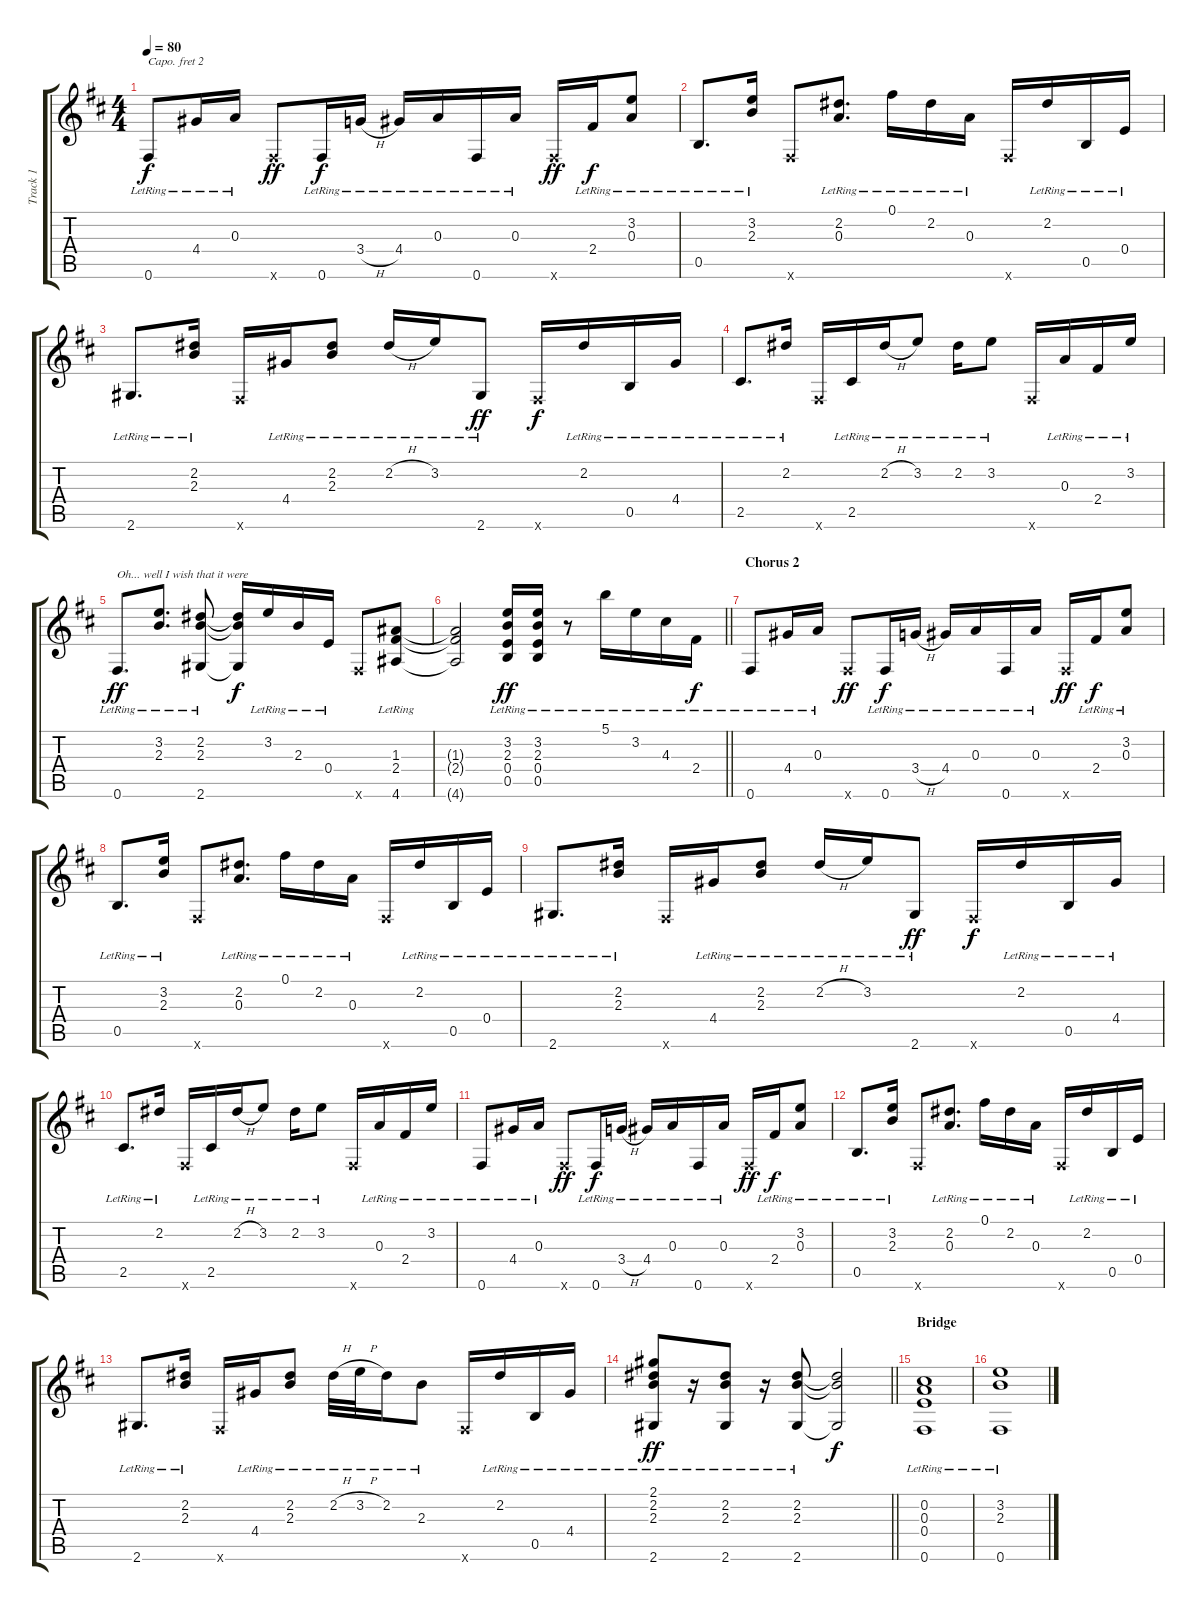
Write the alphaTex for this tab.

\track ("Track 1" "Track 1") {instrument acousticguitarsteel}
\staff {score tabs}
\capo 2
\tuning (E4 B3 G3 D3 A2 E2) {hide}
\ts (4 4)
\tempo 80
\clef g2
\ks d
0.6{lr}.8{dy f} 4.4{lr}.16 0.3{lr}.16 0.6{x}.8{dy ff} 0.6{lr}.16{dy f} 3.4{h lr}.16 4.4{lr}.16 0.3{lr}.16 0.6{lr}.16 0.3{lr}.16 0.6{x}.16{dy ff} 2.4{lr}.16{dy f} (3.2{lr} 0.3{lr}).8 |
0.5{lr}.8{d} (3.2{lr} 2.3{lr}).16 0.6{x}.8 (2.2{lr} 0.3{lr}).8{d} 0.1{lr}.16 2.2{lr}.16 0.3{lr}.16 0.6{x}.16 2.2{lr}.16 0.5{lr}.16 0.4{lr}.16 |
2.6{lr}.8{d} (2.2{lr} 2.3{lr}).16 0.6{x}.16 4.4{lr}.16 (2.2{lr} 2.3{lr}).8 2.2{h lr}.16 3.2{lr}.16 2.6{lr}.8{dy ff} 0.6{x}.16{dy f} 2.2{lr}.16 0.5{lr}.16 4.4{lr}.16 |
2.5{lr}.8{d} 2.2{lr}.16 0.6{x}.16 2.5{lr}.16 2.2{h lr}.16 3.2{lr}.8 2.2{lr}.16 3.2{lr}.8 0.6{x}.16 0.3{lr}.16 2.4{lr}.16 3.2{lr}.16 |
0.6{lr}.8{d txt "Oh... well I wish that it were" dy ff} (3.2{lr} 2.3{lr}).8{d} (2.2{lr} 2.3{lr} 2.6{lr}).8 (2.2{t} 2.3{t} 2.6{t}).16{dy f} 3.2{lr}.16 2.3{lr}.16 0.4{lr}.16 0.6{x}.8 (1.3{lr} 2.4{lr} 4.6{lr}).8 |
\barLineRight lightlight
(1.3{t} 2.4{t} 4.6{t}).2 (3.2{lr} 2.3{lr} 0.4{lr} 0.5{lr}).16{dy ff} (3.2{lr} 2.3{lr} 0.4{lr} 0.5{lr}).16 r.8 5.1{lr}.16 3.2{lr}.16 4.3{lr}.16 2.4{lr}.16{dy f} |
\section ("" "Chorus 2")
0.6{lr}.8 4.4{lr}.16 0.3{lr}.16 0.6{x}.8{dy ff} 0.6{lr}.16{dy f} 3.4{h lr}.16 4.4{lr}.16 0.3{lr}.16 0.6{lr}.16 0.3{lr}.16 0.6{x}.16{dy ff} 2.4{lr}.16{dy f} (3.2{lr} 0.3{lr}).8 |
0.5{lr}.8{d} (3.2{lr} 2.3{lr}).16 0.6{x}.8 (2.2{lr} 0.3{lr}).8{d} 0.1{lr}.16 2.2{lr}.16 0.3{lr}.16 0.6{x}.16 2.2{lr}.16 0.5{lr}.16 0.4{lr}.16 |
2.6{lr}.8{d} (2.2{lr} 2.3{lr}).16 0.6{x}.16 4.4{lr}.16 (2.2{lr} 2.3{lr}).8 2.2{h lr}.16 3.2{lr}.16 2.6{lr}.8{dy ff} 0.6{x}.16{dy f} 2.2{lr}.16 0.5{lr}.16 4.4{lr}.16 |
2.5{lr}.8{d} 2.2{lr}.16 0.6{x}.16 2.5{lr}.16 2.2{h lr}.16 3.2{lr}.8 2.2{lr}.16 3.2{lr}.8 0.6{x}.16 0.3{lr}.16 2.4{lr}.16 3.2{lr}.16 |
0.6{lr}.8 4.4{lr}.16 0.3{lr}.16 0.6{x}.8{dy ff} 0.6{lr}.16{dy f} 3.4{h lr}.16 4.4{lr}.16 0.3{lr}.16 0.6{lr}.16 0.3{lr}.16 0.6{x}.16{dy ff} 2.4{lr}.16{dy f} (3.2{lr} 0.3{lr}).8 |
0.5{lr}.8{d} (3.2{lr} 2.3{lr}).16 0.6{x}.8 (2.2{lr} 0.3{lr}).8{d} 0.1{lr}.16 2.2{lr}.16 0.3{lr}.16 0.6{x}.16 2.2{lr}.16 0.5{lr}.16 0.4{lr}.16 |
2.6{lr}.8{d} (2.2{lr} 2.3{lr}).16 0.6{x}.16 4.4{lr}.16 (2.2{lr} 2.3{lr}).8 2.2{h lr}.32 3.2{h lr}.32 2.2{lr}.16 2.3{lr}.8 0.6{x}.16 2.2{lr}.16 0.5{lr}.16 4.4{lr}.16 |
\barLineRight lightlight
(2.1{lr} 2.2{lr} 2.3{lr} 2.6{lr}).8{dy ff} r.16 (2.2{lr} 2.3{lr} 2.6{lr}).8 r.16 (2.2{lr} 2.3{lr} 2.6{lr}).8 (2.2{t} 2.3{t} 2.6{t}).2{dy f} |
\section ("" "Bridge")
(0.2{lr} 0.3{lr} 0.4{lr} 0.6{lr}).1 |
(3.2{lr} 2.3{lr} 0.6{lr}).1
